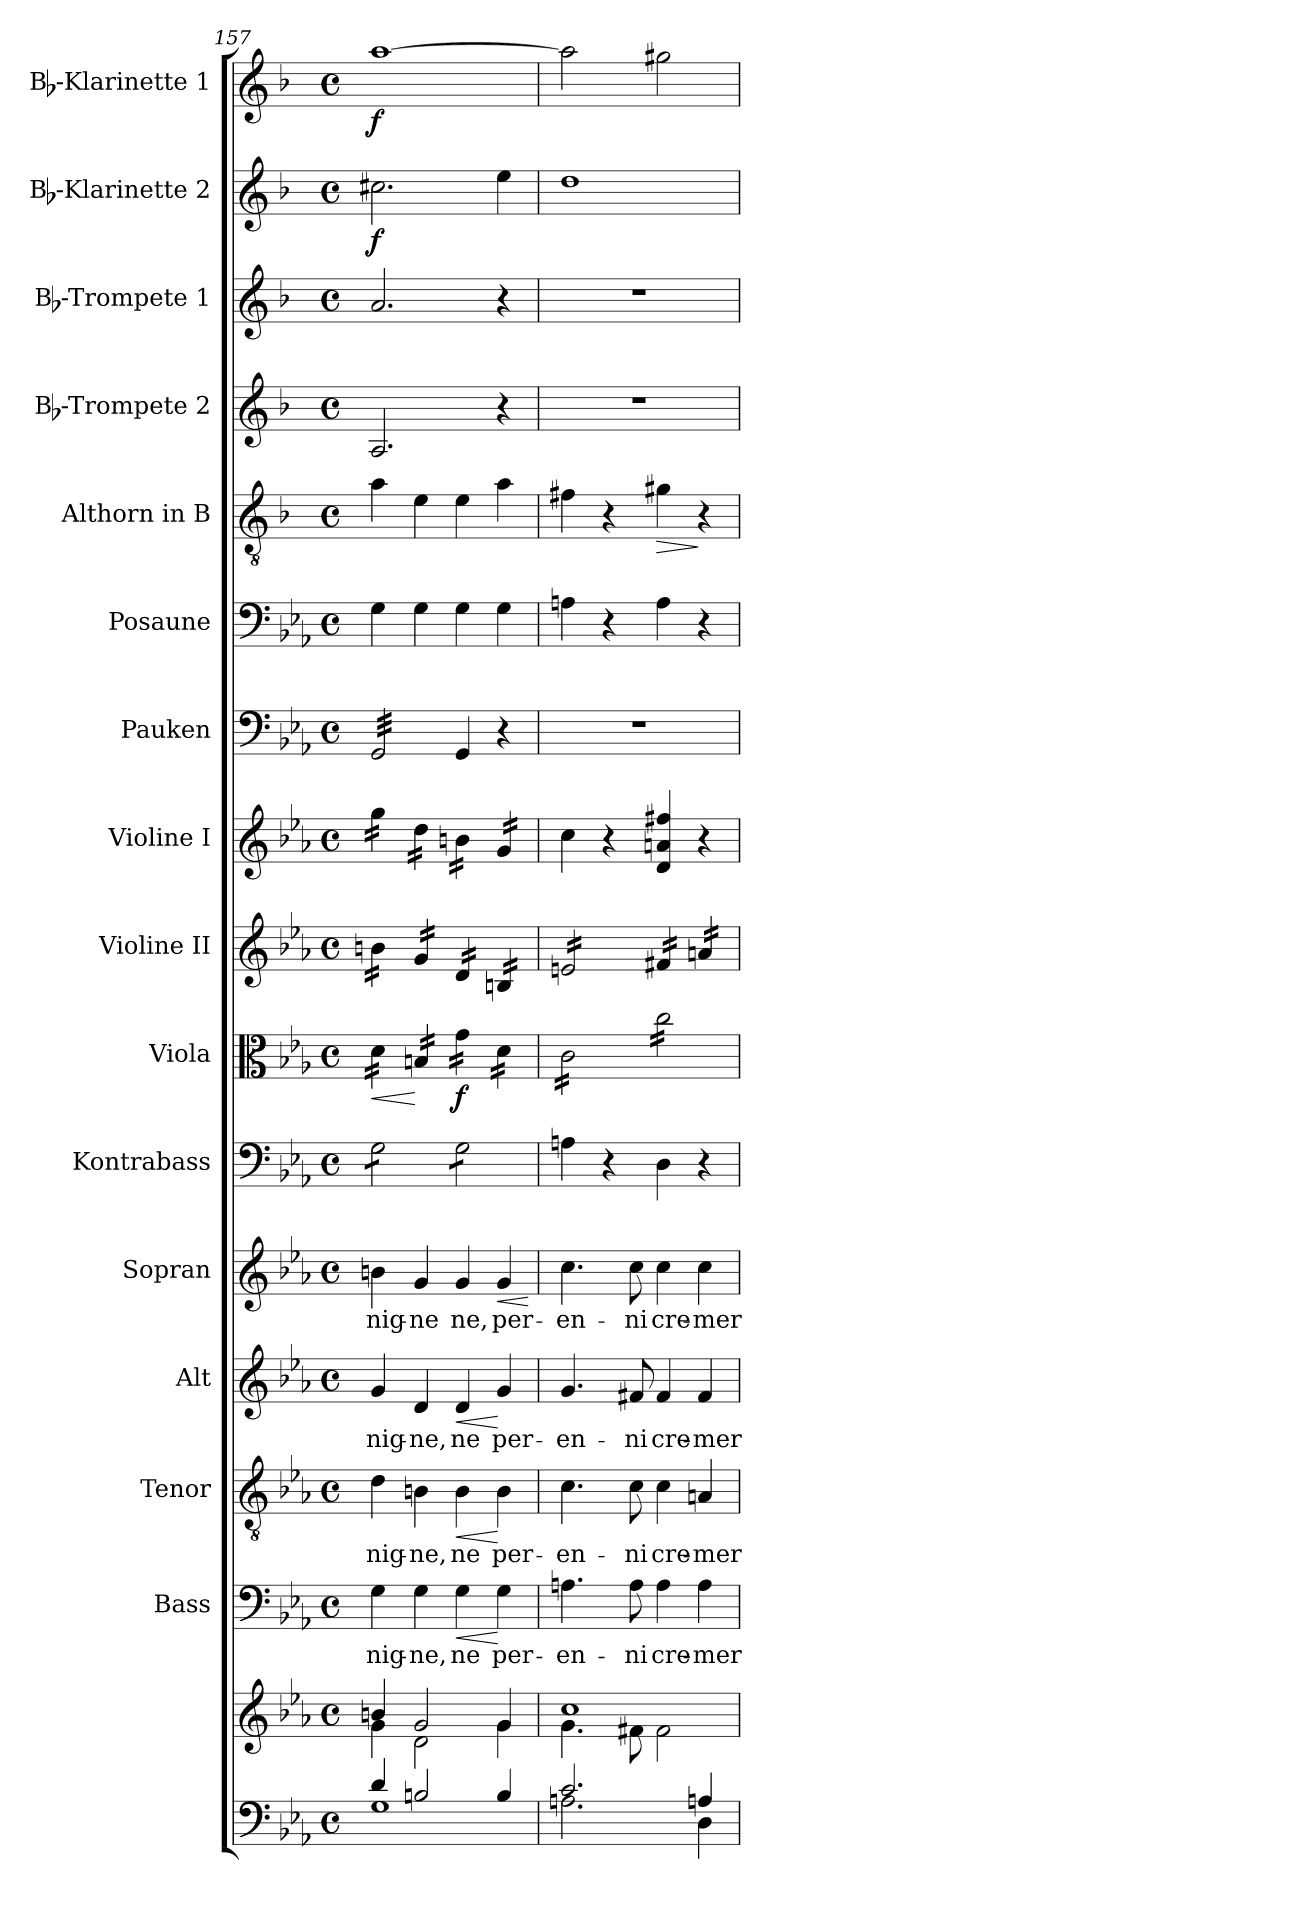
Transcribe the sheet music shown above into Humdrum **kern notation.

**kern	**kern	**kern	**text	**dynam	**kern	**text	**dynam	**kern	**text	**dynam	**kern	**text	**dynam	**kern	**kern	**dynam	**kern	**kern	**kern	**kern	**kern	**dynam	**kern	**kern	**kern	**dynam	**kern	**dynam
*part16	*part16	*part15	*part15	*part15	*part14	*part14	*part14	*part13	*part13	*part13	*part12	*part12	*part12	*part11	*part10	*part10	*part9	*part8	*part7	*part6	*part5	*part5	*part4	*part3	*part2	*part2	*part1	*part1
*staff17	*staff16	*staff15	*staff15	*staff15	*staff14	*staff14	*staff14	*staff13	*staff13	*staff13	*staff12	*staff12	*staff12	*staff11	*staff10	*staff10	*staff9	*staff8	*staff7	*staff6	*staff5	*staff5	*staff4	*staff3	*staff2	*staff2	*staff1	*staff1
*	*	*I"Bass	*	*	*I"Tenor	*	*	*I"Alt	*	*	*I"Sopran	*	*	*I"Kontrabass	*I"Viola	*	*I"Violine II	*I"Violine I	*I"Pauken	*I"Posaune	*I"Althorn in B	*	*I"Bb-Trompete 2	*I"Bb-Trompete 1	*I"Bb-Klarinette 2	*	*I"Bb-Klarinette 1	*
*	*	*I'B.	*	*	*I'T.	*	*	*I'A.	*	*	*I'S.	*	*	*I'Kb.	*I'Vla.	*	*I'Vl. II	*I'Vl. I	*I'Pk.	*I'Pos.	*	*	*I'Bb Trp. 2	*I'Bb Trp. 1	*I'Bb Kl. 2	*	*I'Bb Kl. 1	*
!!LO:PB:g=z
*clefF4	*clefG2	*clefF4	*	*	*clefGv2	*	*	*clefG2	*	*	*clefG2	*	*	*clefF4	*clefC3	*	*clefG2	*clefG2	*clefF4	*clefF4	*clefGv2	*	*clefG2	*clefG2	*clefG2	*	*clefG2	*
*	*	*	*	*	*	*	*	*	*	*	*	*	*	*ITrd7c12	*	*	*	*	*	*	*ITrd1c2	*	*ITrd1c2	*ITrd1c2	*ITrd1c2	*	*ITrd1c2	*
*k[b-e-a-]	*k[b-e-a-]	*k[b-e-a-]	*	*	*k[b-e-a-]	*	*	*k[b-e-a-]	*	*	*k[b-e-a-]	*	*	*k[b-e-a-]	*k[b-e-a-]	*	*k[b-e-a-]	*k[b-e-a-]	*k[b-e-a-]	*k[b-e-a-]	*k[b-e-a-]	*	*k[b-e-a-]	*k[b-e-a-]	*k[b-e-a-]	*	*k[b-e-a-]	*
*E-:	*E-:	*E-:	*	*	*E-:	*	*	*E-:	*	*	*E-:	*	*	*E-:	*E-:	*	*E-:	*E-:	*E-:	*E-:	*E-:	*	*E-:	*E-:	*E-:	*	*E-:	*
*M4/4	*M4/4	*M4/4	*	*	*M4/4	*	*	*M4/4	*	*	*M4/4	*	*	*M4/4	*M4/4	*	*M4/4	*M4/4	*M4/4	*M4/4	*M4/4	*	*M4/4	*M4/4	*M4/4	*	*M4/4	*
*met(c)	*met(c)	*met(c)	*	*	*met(c)	*	*	*met(c)	*	*	*met(c)	*	*	*met(c)	*met(c)	*	*met(c)	*met(c)	*met(c)	*met(c)	*met(c)	*	*met(c)	*met(c)	*met(c)	*	*met(c)	*
=157	=157	=157	=157	=157	=157	=157	=157	=157	=157	=157	=157	=157	=157	=157	=157	=157	=157	=157	=157	=157	=157	=157	=157	=157	=157	=157	=157	=157
*^	*^	*	*	*	*	*	*	*	*	*	*	*	*	*	*	*	*	*	*	*	*	*	*	*	*	*	*	*
!	!	!	!	!	!LO:LY:b	!	!	!LO:LY:b	!	!	!LO:LY:b	!	!	!LO:LY:b	!	!	!	!LO:HP:b	!	!	!	!	!	!	!	!	!	!LO:DY:b	!	!LO:DY:b
*	*	*	*	*	*	*	*	*	*	*	*	*	*	*	*	*tremolo	*	*	*	*	*	*	*	*	*	*	*	*	*	*
*	*	*	*	*	*	*	*	*	*	*	*	*	*	*	*	*	*tremolo	*	*	*	*	*	*	*	*	*	*	*	*	*
*	*	*	*	*	*	*	*	*	*	*	*	*	*	*	*	*	*	*	*tremolo	*	*	*	*	*	*	*	*	*	*	*
*	*	*	*	*	*	*	*	*	*	*	*	*	*	*	*	*	*	*	*	*tremolo	*	*	*	*	*	*	*	*	*	*
*	*	*	*	*	*	*	*	*	*	*	*	*	*	*	*	*	*	*	*	*	*tremolo	*	*	*	*	*	*	*	*	*
4d/	1G	4bn/	4g\	4G\	-nig-	.	4d\	-nig-	.	4g/	-nig-	.	4bn\	-nig-	.	8GG\L	16d\LL	<	16bn\LL	16gg\LL	32GG/LLL	4G\	4g\	.	2.G/	2.g/	2.bn\	f	[1gg	f
.	.	.	.	.	.	.	.	.	.	.	.	.	.	.	.	.	.	.	.	.	32GG/	.	.	.	.	.	.	.	.	.
.	.	.	.	.	.	.	.	.	.	.	.	.	.	.	.	.	16d\	.	16bn\	16gg\	32GG/	.	.	.	.	.	.	.	.	.
.	.	.	.	.	.	.	.	.	.	.	.	.	.	.	.	.	.	.	.	.	32GG/	.	.	.	.	.	.	.	.	.
.	.	.	.	.	.	.	.	.	.	.	.	.	.	.	.	8GG\	16d\	.	16bn\	16gg\	32GG/	.	.	.	.	.	.	.	.	.
.	.	.	.	.	.	.	.	.	.	.	.	.	.	.	.	.	.	.	.	.	32GG/	.	.	.	.	.	.	.	.	.
.	.	.	.	.	.	.	.	.	.	.	.	.	.	.	.	.	16d\JJ	.	16bn\JJ	16gg\JJ	32GG/	.	.	.	.	.	.	.	.	.
.	.	.	.	.	.	.	.	.	.	.	.	.	.	.	.	.	.	.	.	.	32GG/	.	.	.	.	.	.	.	.	.
!	!	!	!	!	!LO:LY:b	!	!	!LO:LY:b	!	!	!LO:LY:b	!	!	!LO:LY:b	!	!	!	!	!	!	!	!	!	!	!	!	!	!	!	!
2Bn/	.	2g/	2d\	4G\	-ne,	.	4Bn\	-ne,	.	4d/	-ne,	.	4g/	-ne	.	8GG\	16Bn/LL	[	16g/LL	16dd\LL	32GG/	4G\	4d\	.	.	.	.	.	.	.
.	.	.	.	.	.	.	.	.	.	.	.	.	.	.	.	.	.	.	.	.	32GG/	.	.	.	.	.	.	.	.	.
.	.	.	.	.	.	.	.	.	.	.	.	.	.	.	.	.	16Bn/	.	16g/	16dd\	32GG/	.	.	.	.	.	.	.	.	.
.	.	.	.	.	.	.	.	.	.	.	.	.	.	.	.	.	.	.	.	.	32GG/	.	.	.	.	.	.	.	.	.
.	.	.	.	.	.	.	.	.	.	.	.	.	.	.	.	8GG\J	16Bn/	.	16g/	16dd\	32GG/	.	.	.	.	.	.	.	.	.
.	.	.	.	.	.	.	.	.	.	.	.	.	.	.	.	.	.	.	.	.	32GG/	.	.	.	.	.	.	.	.	.
.	.	.	.	.	.	.	.	.	.	.	.	.	.	.	.	.	16Bn/JJ	.	16g/JJ	16dd\JJ	32GG/	.	.	.	.	.	.	.	.	.
.	.	.	.	.	.	.	.	.	.	.	.	.	.	.	.	.	.	.	.	.	32GG/JJJ	.	.	.	.	.	.	.	.	.
*	*	*	*	*	*	*	*	*	*	*	*	*	*	*	*	*	*	*	*	*	*Xtremolo	*	*	*	*	*	*	*	*	*
!	!	!	!	!	!LO:LY:b	!LO:HP:b	!	!LO:LY:b	!LO:HP:b	!	!LO:LY:b	!LO:HP:b	!	!LO:LY:b	!	!	!	!LO:DY:b	!	!	!	!	!	!	!	!	!	!	!	!
.	.	.	.	4G\	ne	<	4B\	ne	<	4d/	ne	<	4g/	ne,	.	8GG\L	16g\LL	f	16d/LL	16bn\LL	4GG/	4G\	4d\	.	.	.	.	.	.	.
.	.	.	.	.	.	.	.	.	.	.	.	.	.	.	.	.	16g\	.	16d/	16bn\	.	.	.	.	.	.	.	.	.	.
.	.	.	.	.	.	.	.	.	.	.	.	.	.	.	.	8GG\	16g\	.	16d/	16bn\	.	.	.	.	.	.	.	.	.	.
.	.	.	.	.	.	.	.	.	.	.	.	.	.	.	.	.	16g\JJ	.	16d/JJ	16bn\JJ	.	.	.	.	.	.	.	.	.	.
!	!	!	!	!	!LO:LY:b	!	!	!LO:LY:b	!	!	!LO:LY:b	!	!	!LO:LY:b	!LO:HP:b	!	!	!	!	!	!	!	!	!	!	!	!	!	!	!
4B/	.	4g/	4g\	4G\	per-	[	4B\	per-	[	4g/	per-	[	4g/	per-	<	8GG\	16d\LL	.	16Bn/LL	16g/LL	4r	4G\	4g\	.	4r	4r	4dd\	.	.	.
.	.	.	.	.	.	.	.	.	.	.	.	.	.	.	.	.	16d\	.	16Bn/	16g/	.	.	.	.	.	.	.	.	.	.
.	.	.	.	.	.	.	.	.	.	.	.	.	.	.	.	8GG\J	16d\	.	16Bn/	16g/	.	.	.	.	.	.	.	.	.	.
*	*	*	*	*	*	*	*	*	*	*	*	*	*	*	*	*Xtremolo	*	*	*	*	*	*	*	*	*	*	*	*	*	*
.	.	.	.	.	.	.	.	.	.	.	.	.	.	.	.	.	16d\JJ	.	16Bn/JJ	16g/JJ	.	.	.	.	.	.	.	.	.	.
*	*	*	*	*	*	*	*	*	*	*	*	*	*	*	*	*	*	*	*	*Xtremolo	*	*	*	*	*	*	*	*	*	*
*v	*v	*	*	*	*	*	*	*	*	*	*	*	*	*	*	*	*	*	*	*	*	*	*	*	*	*	*	*	*	*
*	*v	*v	*	*	*	*	*	*	*	*	*	*	*	*	*	*	*	*	*	*	*	*	*	*	*	*	*	*	*
.	.	.	.	.	.	.	.	.	.	.	.	.	[	.	.	.	.	.	.	.	.	.	.	.	.	.	.	.
=158	=158	=158	=158	=158	=158	=158	=158	=158	=158	=158	=158	=158	=158	=158	=158	=158	=158	=158	=158	=158	=158	=158	=158	=158	=158	=158	=158	=158
*^	*^	*	*	*	*	*	*	*	*	*	*	*	*	*	*	*	*	*	*	*	*	*	*	*	*	*	*	*
!	!	!	!	!	!LO:LY:b	!	!	!LO:LY:b	!	!	!LO:LY:b	!	!	!LO:LY:b	!	!	!	!	!	!	!	!	!	!	!	!	!	!	!	!
2.c/	2.An\	1cc	4.g\	4.An\	-en-	.	4.c\	-en-	.	4.g/	-en-	.	4.cc\	-en-	.	4AAn\	16c\LL	.	16en/LL	4cc\	1r	4An\	4en\	.	1r	1r	1cc	.	2gg\]	.
.	.	.	.	.	.	.	.	.	.	.	.	.	.	.	.	.	16c\	.	16en/	.	.	.	.	.	.	.	.	.	.	.
.	.	.	.	.	.	.	.	.	.	.	.	.	.	.	.	.	16c\	.	16en/	.	.	.	.	.	.	.	.	.	.	.
.	.	.	.	.	.	.	.	.	.	.	.	.	.	.	.	.	16c\	.	16en/	.	.	.	.	.	.	.	.	.	.	.
.	.	.	.	.	.	.	.	.	.	.	.	.	.	.	.	4r	16c\	.	16en/	4r	.	4r	4r	.	.	.	.	.	.	.
.	.	.	.	.	.	.	.	.	.	.	.	.	.	.	.	.	16c\	.	16en/	.	.	.	.	.	.	.	.	.	.	.
!	!	!	!	!	!LO:LY:b	!	!	!LO:LY:b	!	!	!LO:LY:b	!	!	!LO:LY:b	!	!	!	!	!	!	!	!	!	!	!	!	!	!	!	!
.	.	.	8f#X\	8A\	-ni	.	8c\	-ni	.	8f#X/	-ni	.	8cc\	-ni	.	.	16c\	.	16en/	.	.	.	.	.	.	.	.	.	.	.
.	.	.	.	.	.	.	.	.	.	.	.	.	.	.	.	.	16c\JJ	.	16en/JJ	.	.	.	.	.	.	.	.	.	.	.
!	!	!	!	!	!LO:LY:b	!	!	!LO:LY:b	!	!	!LO:LY:b	!	!	!LO:LY:b	!	!	!	!	!	!	!	!	!	!LO:HP:b	!	!	!	!	!	!
.	.	.	2f#\	4A\	cre-	.	4c\	cre-	.	4f#/	cre-	.	4cc\	cre-	.	4DD\	16cc\LL	.	16f#X/LL	4d/ 4an/ 4ff#X/	.	4A\	4f#X\	>	.	.	.	.	2ff#X\	.
.	.	.	.	.	.	.	.	.	.	.	.	.	.	.	.	.	16cc\	.	16f#X/	.	.	.	.	.	.	.	.	.	.	.
.	.	.	.	.	.	.	.	.	.	.	.	.	.	.	.	.	16cc\	.	16f#X/	.	.	.	.	.	.	.	.	.	.	.
.	.	.	.	.	.	.	.	.	.	.	.	.	.	.	.	.	16cc\	.	16f#X/JJ	.	.	.	.	.	.	.	.	.	.	.
!	!	!	!	!	!LO:LY:b	!	!	!LO:LY:b	!	!	!LO:LY:b	!	!	!LO:LY:b	!	!	!	!	!	!	!	!	!	!	!	!	!	!	!	!
4An/	4D\	.	.	4A\	-mer	.	4An/	-mer	.	4f#/	-mer	.	4cc\	-mer	.	4r	16cc\	.	16an/LL	4r	.	4r	4r	]	.	.	.	.	.	.
.	.	.	.	.	.	.	.	.	.	.	.	.	.	.	.	.	16cc\	.	16an/	.	.	.	.	.	.	.	.	.	.	.
.	.	.	.	.	.	.	.	.	.	.	.	.	.	.	.	.	16cc\	.	16an/	.	.	.	.	.	.	.	.	.	.	.
.	.	.	.	.	.	.	.	.	.	.	.	.	.	.	.	.	16cc\JJ	.	16an/JJ	.	.	.	.	.	.	.	.	.	.	.
*	*	*	*	*	*	*	*	*	*	*	*	*	*	*	*	*	*	*	*Xtremolo	*	*	*	*	*	*	*	*	*	*	*
*	*	*	*	*	*	*	*	*	*	*	*	*	*	*	*	*	*Xtremolo	*	*	*	*	*	*	*	*	*	*	*	*	*
*v	*v	*	*	*	*	*	*	*	*	*	*	*	*	*	*	*	*	*	*	*	*	*	*	*	*	*	*	*	*	*
*	*v	*v	*	*	*	*	*	*	*	*	*	*	*	*	*	*	*	*	*	*	*	*	*	*	*	*	*	*	*
=	=	=	=	=	=	=	=	=	=	=	=	=	=	=	=	=	=	=	=	=	=	=	=	=	=	=	=	=
*-	*-	*-	*-	*-	*-	*-	*-	*-	*-	*-	*-	*-	*-	*-	*-	*-	*-	*-	*-	*-	*-	*-	*-	*-	*-	*-	*-	*-
